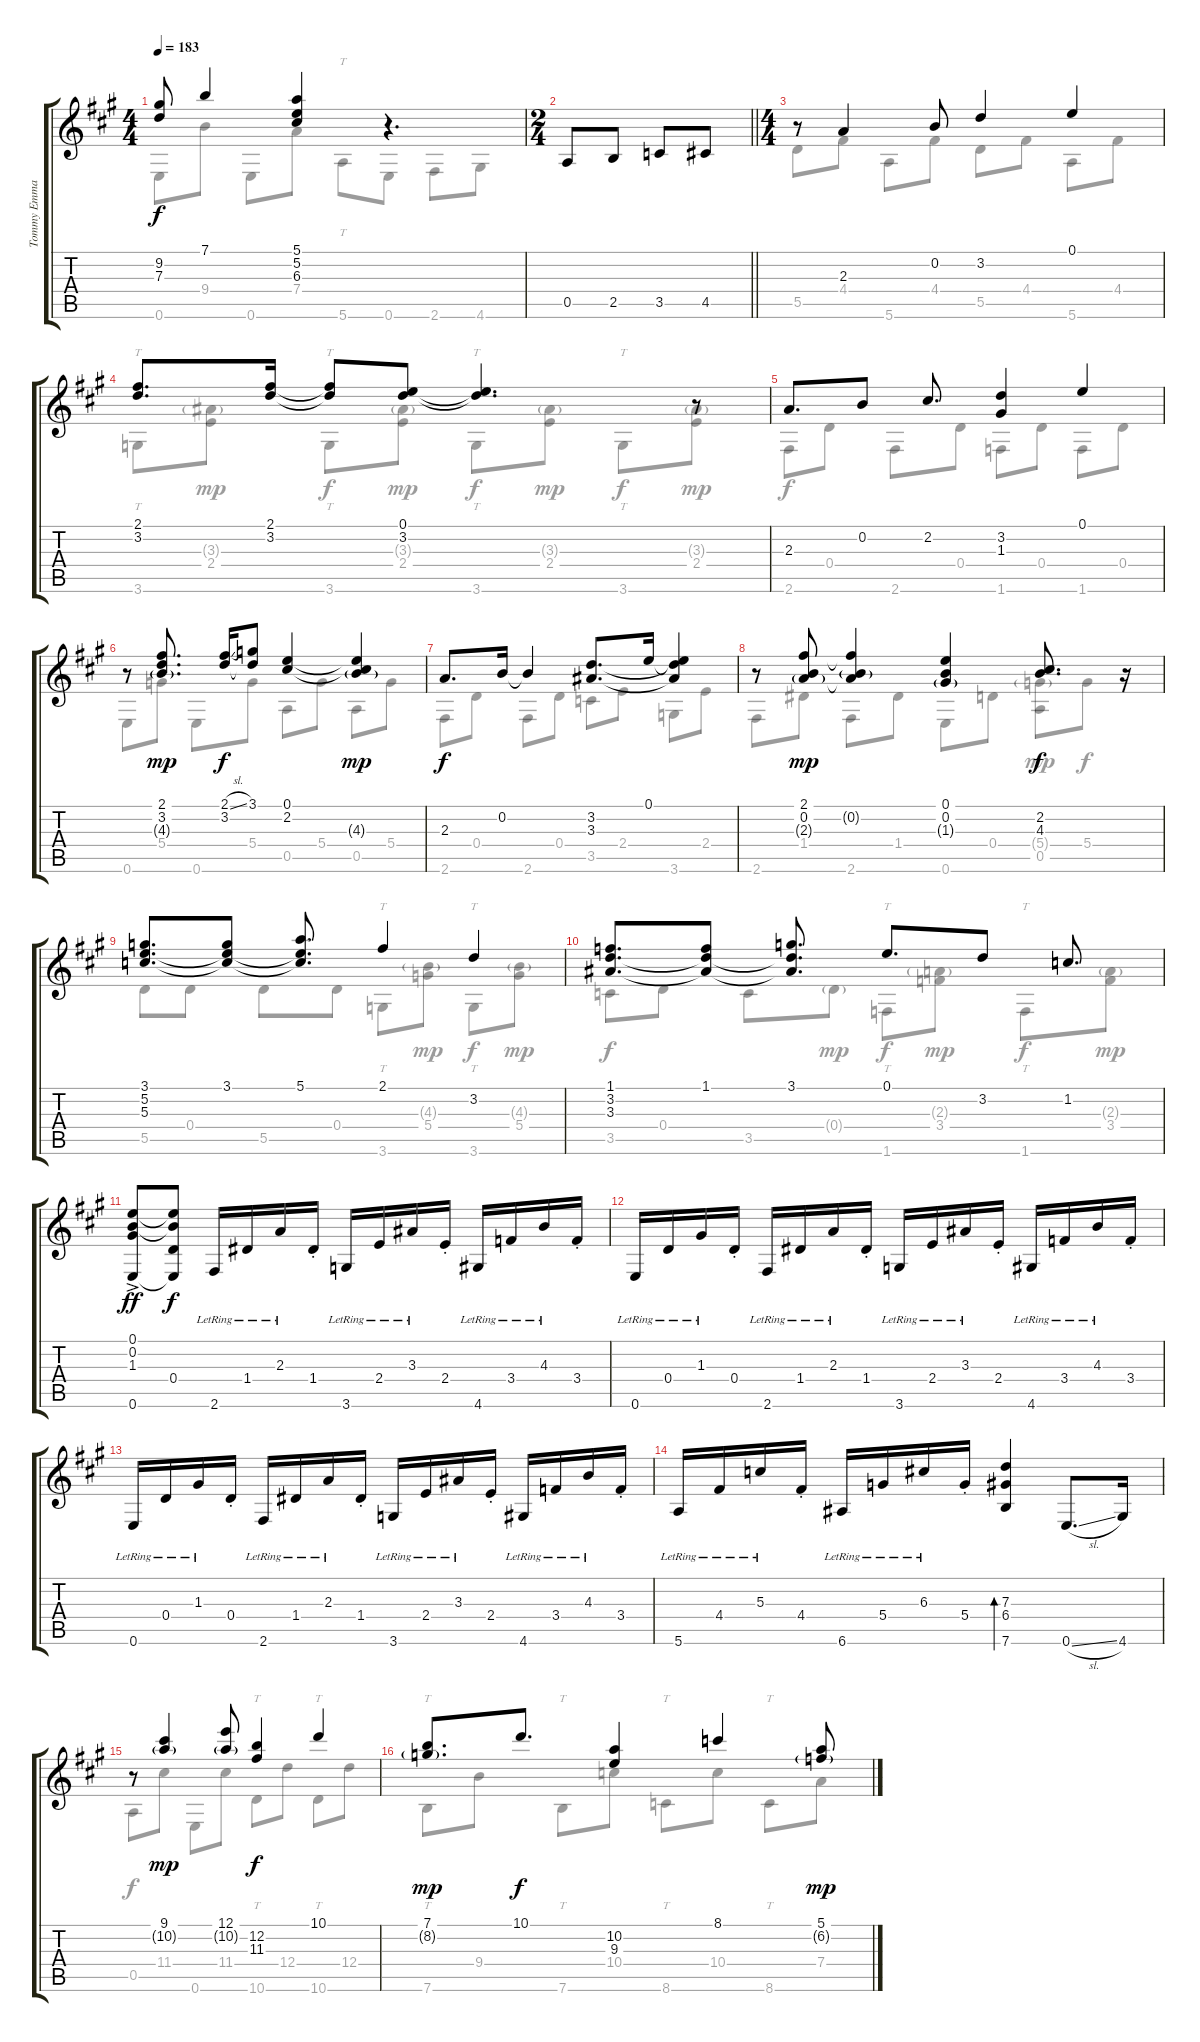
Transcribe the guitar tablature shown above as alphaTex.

\track ("Tommy Emmanuel" "Tommy Emma") {instrument acousticguitarsteel}
\staff {score tabs}
\tuning (E4 B3 G3 D3 A2 E2) {hide}
\voice
\ts (4 4)
\tempo 183
\clef g2
\ks a
(9.2{t} 7.3{t}).8{dy f} 7.1.4 (5.1 5.2 6.3).4 r.4{d} |
\ts (2 4)
\barLineRight lightlight
0.5.8 2.5.8 3.5.8 4.5.8 |
\ts (4 4)
r.8 2.3.4 0.2.8 3.2.4 0.1.4 |
(2.1 3.2).8{d} (2.1 3.2).16 (2.1{t} 3.2{t}).8 (0.1 3.2).8 (0.1{t} 3.2{t}).4{d} r.8 |
2.3.8{d} 0.2.8 2.2.8{d} (3.2 1.3).4 0.1.4 |
r.8 (2.1 3.2 4.3{g}).8{d dy mp} (2.1{sl} 3.2).16{dy f} (3.1 3.2{t}).8 (0.1 2.2).4 (0.1{t} 2.2{t} 4.3{g}).4{dy mp} |
2.3.8{d dy f} 0.2.16 0.2{t}.4 (3.2 3.3).8{d} 0.1.16 (0.1{t} 3.2{t} 3.3{t}).4 |
r.8 (2.1 0.2 2.3{g}).8{dy mp} (2.1{t} 0.2{g} 2.3{t}).4 (0.1 0.2 1.3{g}).4 (2.2 4.3).8{d dy f} r.16 |
(3.1 5.2 5.3).8{d} (3.1 5.2{t} 5.3{t}).8 (5.1 5.2{t} 5.3{t}).8{d} 2.1.4 3.2.4 |
(1.1 3.2 3.3).8{d} (1.1 3.2{t} 3.3{t}).8 (3.1 3.2{t} 3.3{t}).8{d} 0.1.8{d} 3.2.8 1.2.8{d} |
(0.1{ac} 0.2{ac} 1.3 0.6{ac}).8{dy ff} (0.1{t} 0.2{t} 0.4 0.6{t}).8{dy f} 2.6{lr}.16 1.4{lr}.16 2.3{lr}.16 1.4{st}.16 3.6{lr}.16 2.4{lr}.16 3.3{lr}.16 2.4{st}.16 4.6{lr}.16 3.4{lr}.16 4.3{lr}.16 3.4{st}.16 |
0.6{lr}.16 0.4{lr}.16 1.3{lr}.16 0.4{st}.16 2.6{lr}.16 1.4{lr}.16 2.3{lr}.16 1.4{st}.16 3.6{lr}.16 2.4{lr}.16 3.3{lr}.16 2.4{st}.16 4.6{lr}.16 3.4{lr}.16 4.3{lr}.16 3.4{st}.16 |
0.6{lr}.16 0.4{lr}.16 1.3{lr}.16 0.4{st}.16 2.6{lr}.16 1.4{lr}.16 2.3{lr}.16 1.4{st}.16 3.6{lr}.16 2.4{lr}.16 3.3{lr}.16 2.4{st}.16 4.6{lr}.16 3.4{lr}.16 4.3{lr}.16 3.4{st}.16 |
5.6{lr}.16 4.4{lr}.16 5.3{lr}.16 4.4{st}.16 6.6{lr}.16 5.4{lr}.16 6.3{lr}.16 5.4{st}.16 (7.3 6.4 7.6).4{bd 30} 0.6{sl}.8{d} 4.6.16 |
r.8 (9.1 10.2{g}).4{dy mp} (12.1 10.2{g}).8 (12.2 11.3).4{dy f} 10.1.4 |
(7.1 8.2{g}).8{d dy mp} 10.1.8{d dy f} (10.2 9.3).4 8.1.4 (5.1 6.2{g}).8{dy mp}
\voice
\clef g2
\ottava regular
\simile none
\ks a
0.6.8{dy f} 9.4.8 0.6.8 7.4.8 5.6.8{tt} 0.6.8 2.6.8 4.6.8 |
\barLineRight lightlight
|
5.5.8 4.4.8 5.6.8 4.4.8 5.5.8 4.4.8 5.6.8 4.4.8 |
3.6.8{tt} (3.3{g} 2.4).8{dy mp} 3.6.8{tt dy f} (3.3{g} 2.4).8{dy mp} 3.6.8{tt dy f} (3.3{g} 2.4).8{dy mp} 3.6.8{tt dy f} (3.3{g} 2.4).8{dy mp} |
2.6.8{dy f} 0.4.8 2.6.8 0.4.8 1.6.8 0.4.8 1.6.8 0.4.8 |
0.6.8 5.4.8 0.6.8 5.4.8 0.5.8 5.4.8 0.5.8 5.4.8 |
2.6.8 0.4.8 2.6.8 0.4.8 3.5.8 2.4.8 3.6.8 2.4.8 |
2.6.8 1.4.8 2.6.8 1.4.8 0.6.8 0.4.8 (5.4{g} 0.5).8{dy mp} 5.4.8{dy f} |
5.5.8 0.4.8 5.5.8 0.4.8 3.6.8{tt} (4.3{g} 5.4).8{dy mp} 3.6.8{tt dy f} (4.3{g} 5.4).8{dy mp} |
3.5.8{dy f} 0.4.8 3.5.8 0.4{g}.8{dy mp} 1.6.8{tt dy f} (2.3{g} 3.4).8{dy mp} 1.6.8{tt dy f} (2.3{g} 3.4).8{dy mp} |
|
|
|
|
0.5.8{dy f} 11.4.8 0.6.8 11.4.8 10.6.8{tt} 12.4.8 10.6.8{tt} 12.4.8 |
7.6.8{tt} 9.4.8 7.6.8{tt} 10.4.8 8.6.8{tt} 10.4.8 8.6.8{tt} 7.4.8
